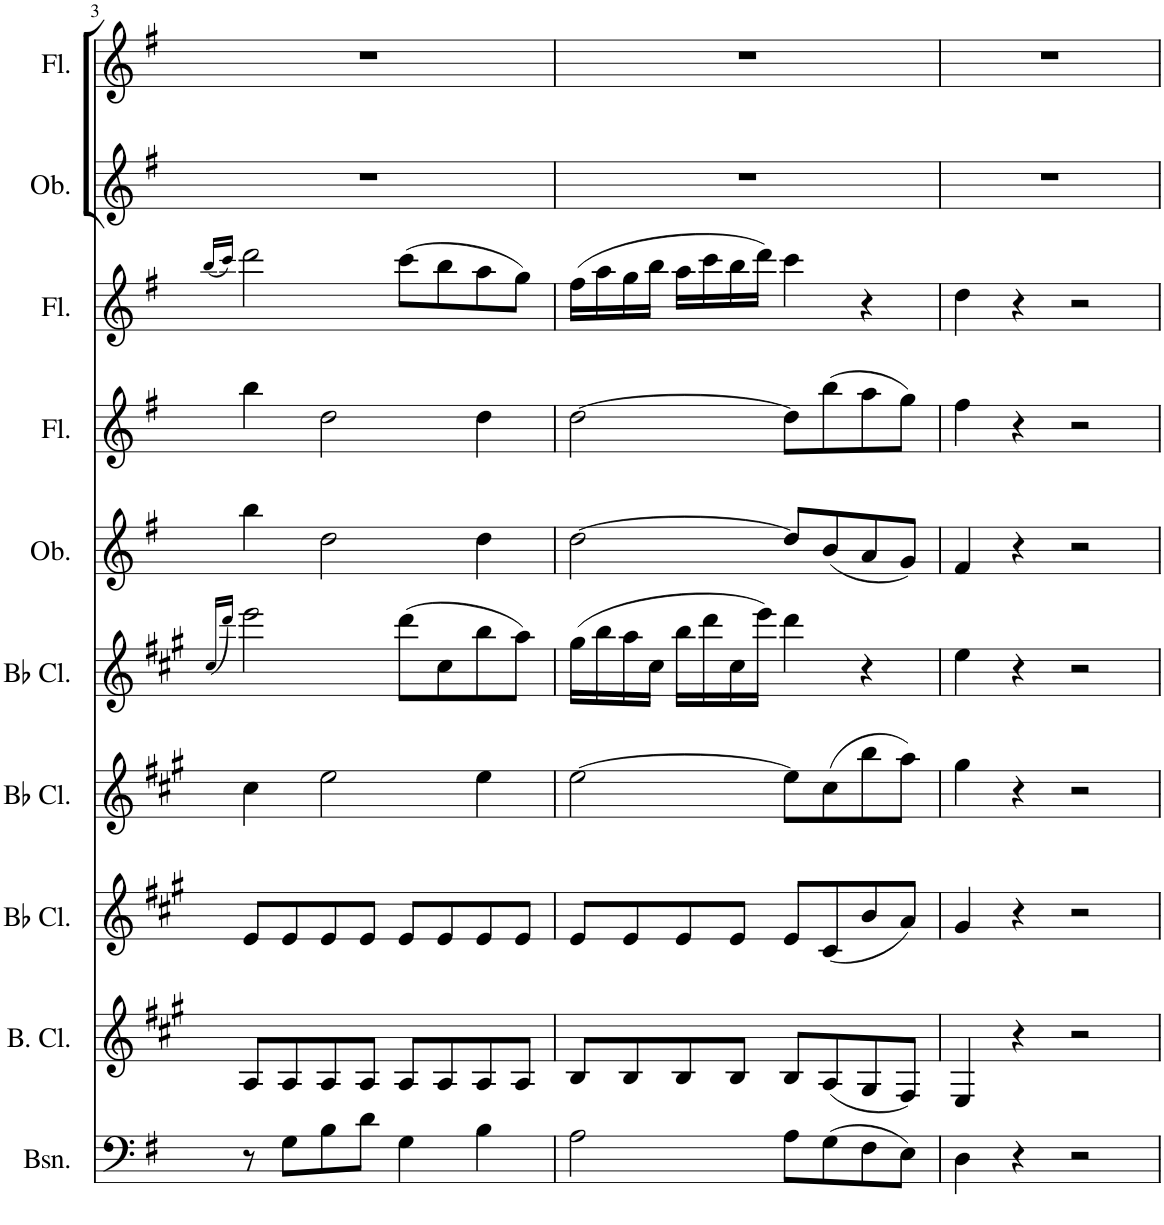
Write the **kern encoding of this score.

**kern	**kern	**kern	**kern	**kern	**kern	**kern	**kern	**kern	**kern
*part10	*part9	*part8	*part7	*part6	*part5	*part4	*part3	*part2	*part1
*staff10	*staff9	*staff8	*staff7	*staff6	*staff5	*staff4	*staff3	*staff2	*staff1
*I"Bassoon	*I"Bass Clarinet	*I"Bb Clarinet	*I"Bb Clarinet	*I"Bb Clarinet	*I"Oboe	*I"Flute	*I"Flute	*I"Oboe	*I"Flute
*I'Bsn.	*I'B. Cl.	*I'Bb Cl.	*I'Bb Cl.	*I'Bb Cl.	*I'Ob.	*I'Fl.	*I'Fl.	*I'Ob.	*I'Fl.
!!LO:PB:g=z
*clefF4	*clefG2	*clefG2	*clefG2	*clefG2	*clefG2	*clefG2	*clefG2	*clefG2	*clefG2
*	*Trd8c14	*Trd1c2	*Trd1c2	*Trd1c2	*	*	*	*	*
*k[f#]	*k[f#c#g#]	*k[f#c#g#]	*k[f#c#g#]	*k[f#c#g#]	*k[f#]	*k[f#]	*k[f#]	*k[f#]	*k[f#]
*M4/4	*M4/4	*M4/4	*M4/4	*M4/4	*M4/4	*M4/4	*M4/4	*M4/4	*M4/4
=3	=3	=3	=3	=3	=3	=3	=3	=3	=3
.	.	.	.	(16qcc#/LL	.	.	(16qbb/LL	.	.
.	.	.	.	16qddd/JJ)	.	.	16qccc/JJ)	.	.
8r	8A/L	8e/L	4cc#\	2eee\	4bb\	4bb\	2ddd\	1r	1r
8G\L	8A/	8e/	.	.	.	.	.	.	.
8B\	8A/	8e/	2ee\	.	2dd\	2dd\	.	.	.
8d\J	8A/J	8e/J	.	.	.	.	.	.	.
4G\	8A/L	8e/L	.	(8ddd\L	.	.	(8ccc\L	.	.
.	8A/	8e/	.	8cc#\	.	.	8bb\	.	.
4B\	8A/	8e/	4ee\	8bb\	4dd\	4dd\	8aa\	.	.
.	8A/J	8e/J	.	8aa\J)	.	.	8gg\J)	.	.
=4	=4	=4	=4	=4	=4	=4	=4	=4	=4
2A\	8B/L	8e/L	[2ee\	(16gg#\LL	[2dd\	[2dd\	(16ff#\LL	1r	1r
.	.	.	.	16bb\	.	.	16aa\	.	.
.	8B/	8e/	.	16aa\	.	.	16gg\	.	.
.	.	.	.	16cc#\JJ	.	.	16bb\JJ	.	.
.	8B/	8e/	.	16bb\LL	.	.	16aa\LL	.	.
.	.	.	.	16ddd\	.	.	16ccc\	.	.
.	8B/J	8e/J	.	16cc#\	.	.	16bb\	.	.
.	.	.	.	16eee\JJ)	.	.	16ddd\JJ)	.	.
8A\L	8B/L	8e/L	8ee\L]	4ddd\	8dd/L]	8dd\L]	4ccc\	.	.
(8G\	(8A/	(8c#/	(8cc#\	.	(8b/	(8bb\	.	.	.
8F#\	8G#/	8b/	8bb\	4r	8a/	8aa\	4r	.	.
8E\J)	8F#/J)	8a/J)	8aa\J)	.	8g/J)	8gg\J)	.	.	.
=5	=5	=5	=5	=5	=5	=5	=5	=5	=5
4D\	4E/	4g#/	4gg#\	4ee\	4f#/	4ff#\	4dd\	1r	1r
4r	4r	4r	4r	4r	4r	4r	4r	.	.
2r	2r	2r	2r	2r	2r	2r	2r	.	.
=	=	=	=	=	=	=	=	=	=
*-	*-	*-	*-	*-	*-	*-	*-	*-	*-
